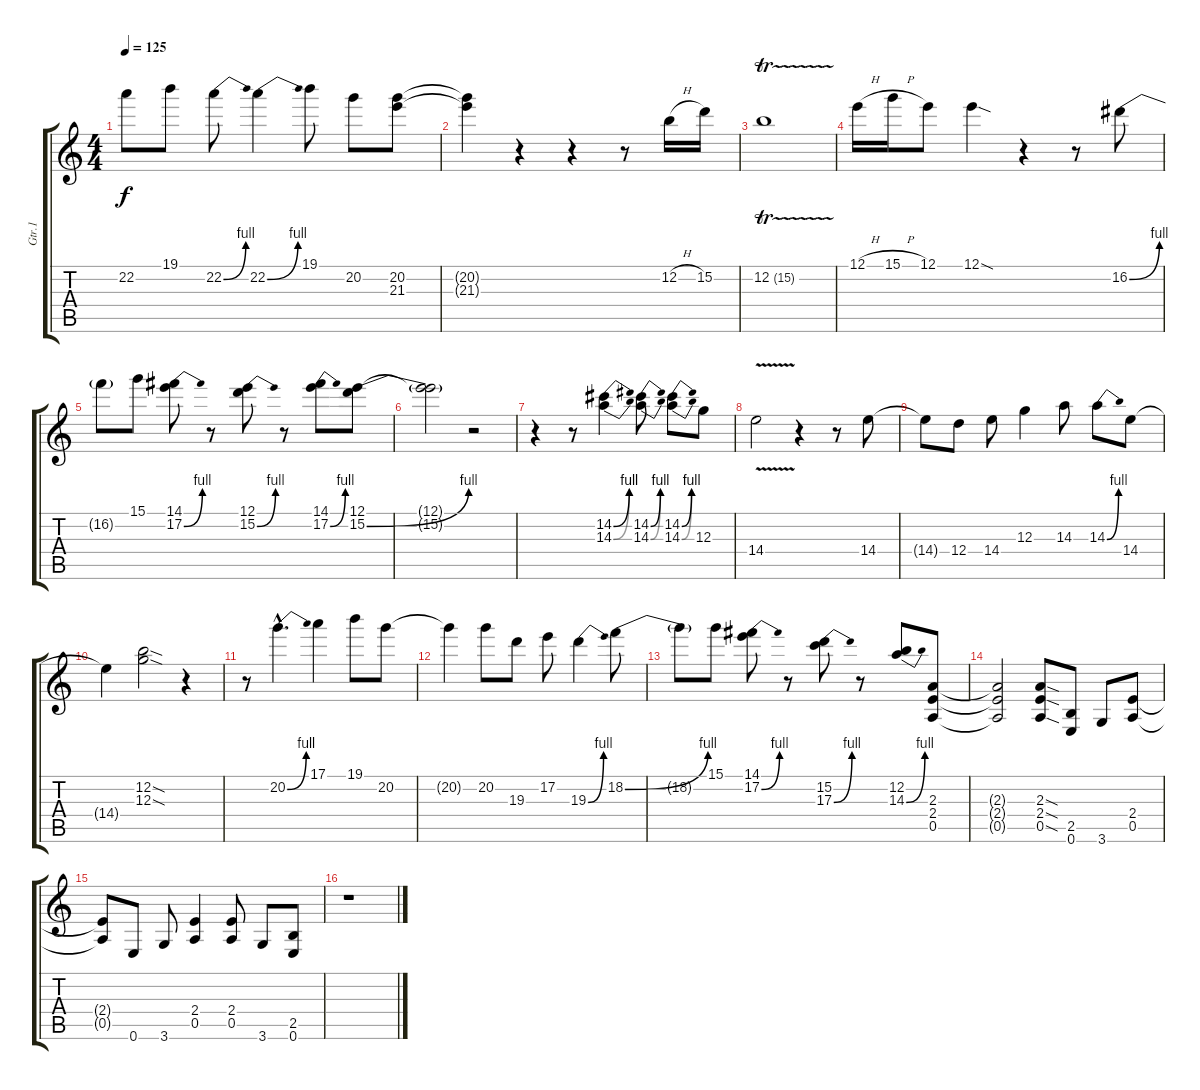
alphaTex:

\track ("Gtr.1" "Gtr.1") {instrument distortionguitar}
\staff {score tabs}
\tuning (E4 B3 G3 D3 A2 E2) {hide}
\ts (4 4)
\tempo 125
\clef g2
\ks c
22.2{t}.8{dy f} 19.1.8 22.2{be (bend 0 0 60 4)}.8 22.2{be (bend 0 0 60 4)}.4 19.1.8 20.2.8 (20.2 21.3).8 |
(20.2{t} 21.3{t}).4 r.4 r.4 r.8 12.2{h}.16 15.2.16 |
12.2{tr (15 32)}.1 |
12.1{h}.16 15.1{h}.16 12.1.8 12.1{sod}.4 r.4 r.8 16.2{be (bend 0 0 60 4)}.8 |
16.2{t}.8 15.1.8 (14.1 17.2{be (bend 0 0 60 4)}).8 r.8 (12.1 15.2{be (bend 0 0 60 4)}).8 r.8 (14.1 17.2{be (bend 0 0 60 4)}).8 (12.1 15.2{be (bend 0 0 60 4)}).8 |
(12.1{t} 15.2{t}).2 r.2 |
r.4 r.8 (14.2{be (bend 0 0 60 4)} 14.3{be (bend 0 0 60 4)}).4 (14.2{be (bend 0 0 60 4)} 14.3{be (bend 0 0 60 4)}).8 (14.2{be (bend 0 0 60 4)} 14.3{be (bend 0 0 60 4)}).8 12.3.8 |
14.4{v}.2 r.4 r.8 14.4.8 |
14.4{t}.8 12.4.8 14.4.8 12.3.4 14.3.8 14.3{be (bend 0 0 60 4)}.8 14.4.8 |
14.4{t}.4 (12.2{sod} 12.3{sod}).2 r.4 |
r.8 20.2{be (bend 0 0 60 4) hac}.4{d} 17.1.4 19.1.8 20.2.8 |
20.2{t}.4 20.2.8 19.3.8 17.2.8 19.3{be (bend 0 0 60 4)}.4 18.2{be (bend 0 0 60 4)}.8 |
18.2{t}.8 15.1.8 (14.1 17.2{be (bend 0 0 60 4)}).8 r.8 (15.2 17.3{be (bend 0 0 60 4)}).8 r.8 (12.2 14.3{be (bend 0 0 60 4)}).8 (2.3 2.4 0.5).8 |
(2.3{t} 2.4{t} 0.5{t}).2 (2.3{sod} 2.4{sod} 0.5{sod}).8 (2.5 0.6).8 3.6.8 (2.4 0.5).8 |
(2.4{t} 0.5{t}).8 0.6.8 3.6.8 (2.4 0.5).4 (2.4 0.5).8 3.6.8 (2.5 0.6).8 |
r.1
